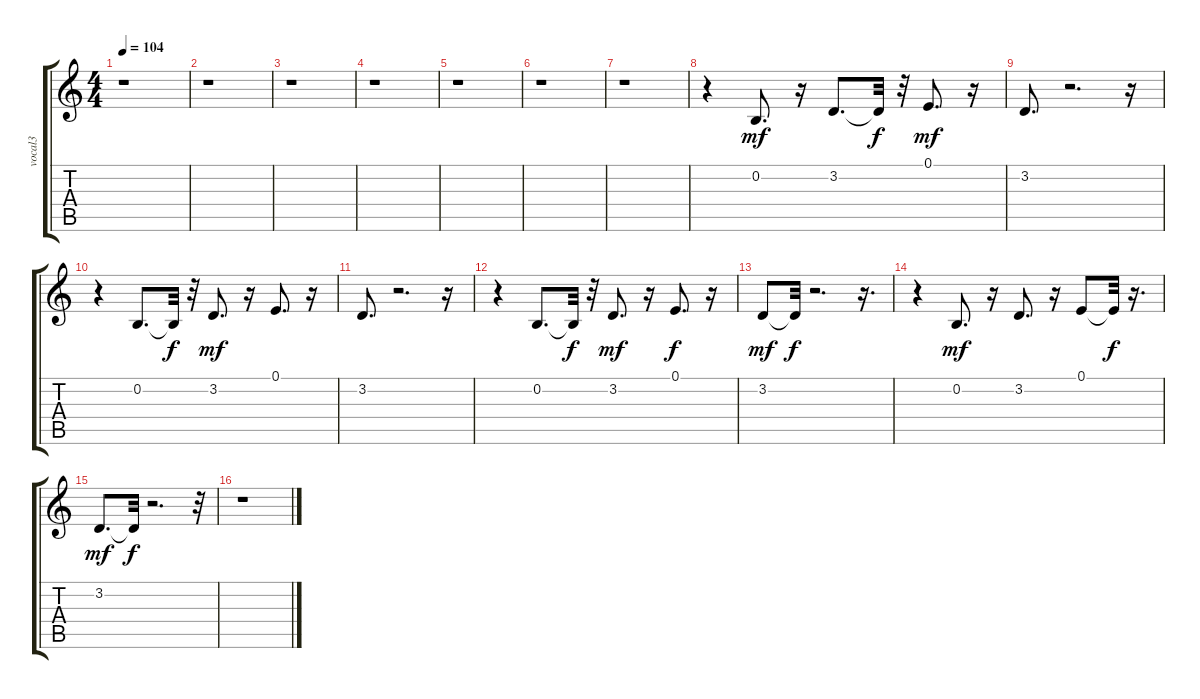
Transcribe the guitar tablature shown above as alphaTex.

\track ("vocal3" "vocal3") {instrument viola}
\staff {score tabs}
\tuning (E4 B3 G3 D3 A2 E2) {hide}
\ts (4 4)
\tempo 104
\clef g2
\ks c
r.1{dy f} |
r.1 |
r.1 |
r.1 |
r.1 |
r.1 |
r.1 |
r.4 0.2.8{d dy mf} r.16 3.2.8{d} 3.2{t}.32{dy f} r.32 0.1.8{d dy mf} r.16 |
3.2.8{d} r.2{d} r.16 |
r.4 0.2.8{d} 0.2{t}.32{dy f} r.32 3.2.8{d dy mf} r.16 0.1.8{d} r.16 |
3.2.8{d} r.2{d} r.16 |
r.4 0.2.8{d} 0.2{t}.32{dy f} r.32 3.2.8{d dy mf} r.16 0.1.8{d dy f} r.16 |
3.2.8{dy mf} 3.2{t}.32{dy f} r.2{d} r.16{d} |
r.4 0.2.8{d dy mf} r.16 3.2.8{d} r.16 0.1.8 0.1{t}.32{dy f} r.16{d} |
3.2.8{d dy mf} 3.2{t}.32{dy f} r.2{d} r.32 |
r.1
